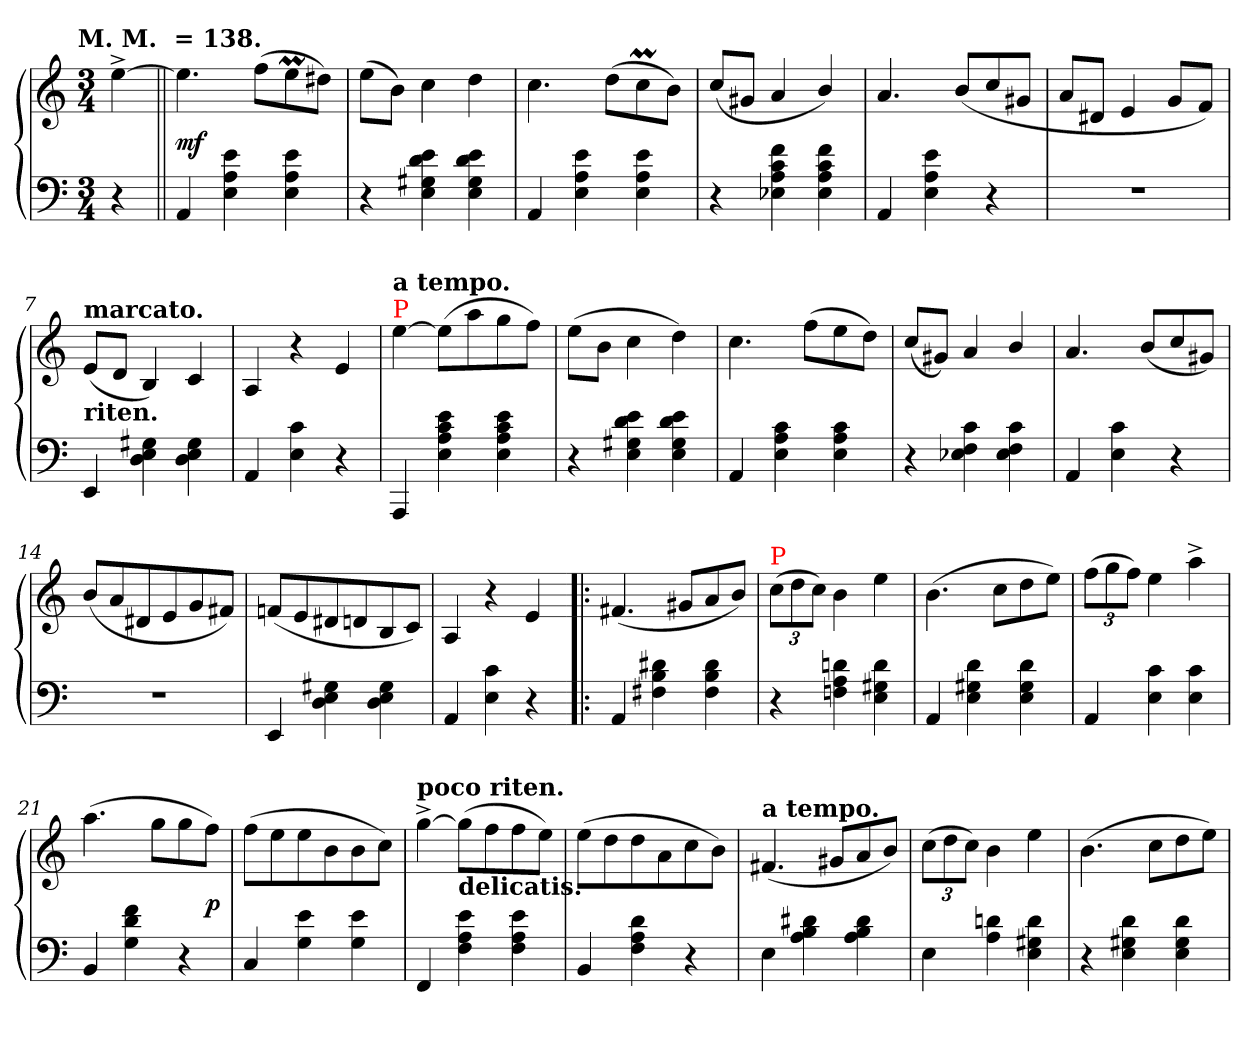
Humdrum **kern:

**kern	**kern	**dynam
*part1	*part1	*part1
*staff2	*staff1	*staff1/2
*clefF4	*clefG2	*
*k[]	*k[]	*
!!LO:TX:omd:t=M. M. &nbsp;=&nbsp;138.
*M3/4	*M3/4	*
*MM138	*MM138	*
=	=	=
4r	[4ee^<	.
=1||	=1||	=1||
4AA	4.ee]	mf
4e 4A 4E	.	.
.	(>8ffL	.
4e 4A 4E	8eem	.
.	8dd#XJ)	.
=2	=2	=2
4r	(>8eeL	.
.	8bJ)	.
4e 4d 4G#X 4E	4cc	.
4e 4d 4G# 4E	4dd	.
=3	=3	=3
4AA	4.cc	.
4e 4A 4E	.	.
.	(>8ddL	.
4e 4A 4E	8ccM	.
.	8bJ)	.
=4	=4	=4
4r	(<8ccL	.
.	8g#XJ	.
4f 4c 4A 4E-X	4a	.
4f 4c 4A 4E-	4b/)	.
=5	=5	=5
4AA	4.a	.
4e 4A 4E	.	.
.	(<8bL	.
4r	8cc	.
.	8g#XJ	.
=6	=6	=6
2.r	8aL	.
.	8d#XJ	.
.	4e	.
.	8gL	.
.	8fJ)	.
=7	=7	=7
!	!LO:TX:a:B:t=marcato.	!
!	!LO:TX:b:B:t=riten.	!
4EE	(<8eL	.
.	8dJ	.
4G#X 4E 4D	4B)	.
4G# 4E 4D	4c	.
=8	=8	=8
4AA	4A	.
4c 4E	4r	.
4r	4e	.
=9	=9	=9
!	!LO:TX:a:B:t=a tempo.	!
!	!LO:TX:a:color=red:t=P	!
4AAA	[4ee	.
4e 4c 4A 4E	(>8eeL]	.
.	8aa	.
4e 4c 4A 4E	8gg	.
.	8ffJ)	.
=10	=10	=10
4r	(>8eeL	.
.	8bJ	.
4e 4d 4G#X 4E	4cc	.
4e 4d 4G# 4E	4dd)	.
=11	=11	=11
4AA	4.cc	.
4c 4A 4E	.	.
.	(>8ffL	.
4c 4A 4E	8ee	.
.	8ddJ)	.
=12	=12	=12
4r	(<8ccL	.
.	8g#XJ)	.
4c 4F 4E-X	4a	.
4c 4F 4E-	4b/	.
=13	=13	=13
4AA	4.a	.
4c 4E	.	.
.	(<8bL	.
4r	8cc	.
.	8g#XJ)	.
=14	=14	=14
2.r	(<8bL	.
.	8a	.
.	8d#X	.
.	8e	.
.	8g	.
.	8f#XJ)	.
=15	=15	=15
4EE	(<8fnL	.
.	8e	.
4G#X 4E 4D	8d#X	.
.	8dn	.
4G# 4E 4D	8B	.
.	8cJ)	.
=16	=16	=16
4AA	4A	.
4c 4E	4r	.
4r	4e	.
=17!|:	=17!|:	=17!|:
4AA	(<4.f#X	.
4d#X 4B 4F#X	.	.
.	8g#XL	.
4d# 4B 4F#	8a	.
.	8bJ)	.
=18	=18	=18
*	*Xbrackettup	*
!	!LO:TX:a:color=red:t=P	!
4r	(>12ccL	.
.	12dd	.
.	12ccJ)	.
4dn 4A 4Fn	4b	.
4d 4G#X 4E	4ee	.
=19	=19	=19
4AA	(>4.b	.
4d 4G#X 4E	.	.
.	8ccL	.
4d 4G# 4E	8dd	.
.	8eeJ)	.
=20	=20	=20
4AA	(>12ffL	.
.	12gg	.
.	12ffJ)	.
4c 4E	4ee	.
4c 4E	4aa^<	.
=21	=21	=21
4BB	(>4.aa	.
4f 4d 4G	.	.
.	8ggL	.
4r	8gg	.
.	8ffJ)	p
=22	=22	=22
4C	(>8ffL	.
.	8ee	.
4e 4G	8ee	.
.	8b	.
4e 4G	8b	.
.	8ccJ)	.
=23	=23	=23
!	!LO:TX:a:B:t=poco riten.	!
4FF	[4gg^<	.
!	!LO:TX:b:B:t=delicatis.	!
4e 4A 4F	(>8ggL]	.
.	8ff	.
4e 4A 4F	8ff	.
.	8eeJ)	.
=24	=24	=24
4BB	(>8eeL	.
.	8dd	.
4d 4A 4F	8dd	.
.	8a	.
4r	8cc	.
.	8bJ)	.
=25	=25	=25
!	!LO:TX:a:B:t=a tempo.	!
4E	(<4.f#X	.
4d#X 4B 4A	.	.
.	8g#XL	.
4d# 4B 4A	8a	.
.	8bJ)	.
=26	=26	=26
4E	(>12ccL	.
.	12dd	.
.	12ccJ)	.
4dn 4A	4b	.
4d 4G#X 4E	4ee	.
=27	=27	=27
4r	(>4.b	.
4d 4G#X 4E	.	.
.	8ccL	.
4d 4G# 4E	8dd	.
.	8eeJ)	.
=	=	=
*-	*-	*-
